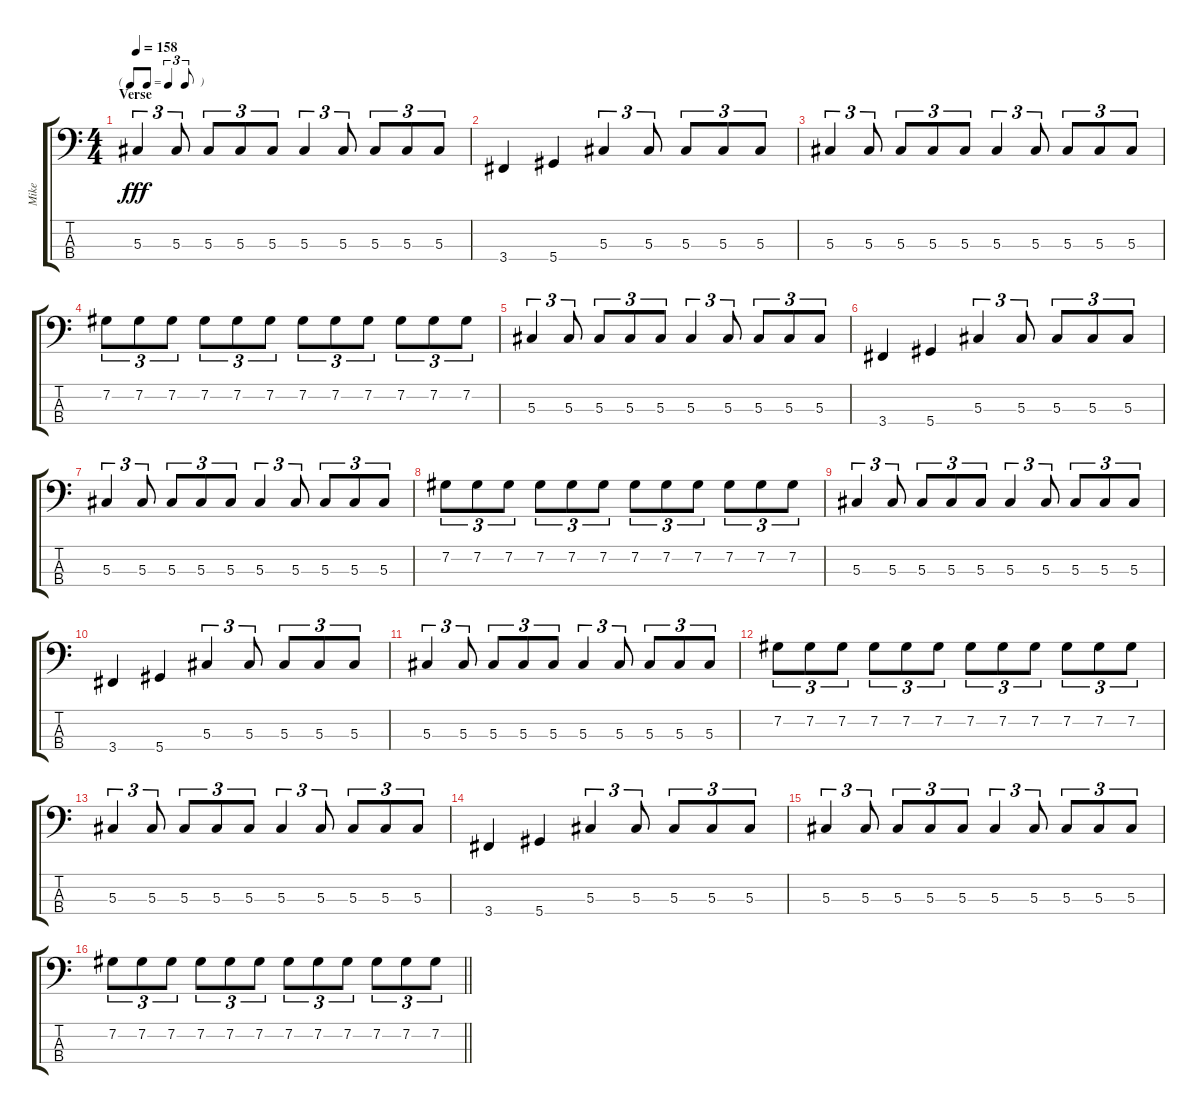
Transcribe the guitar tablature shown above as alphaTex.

\track ("Mike" "Mike") {instrument electricbasspick}
\staff {score tabs}
\tuning (Gb2 Db2 Ab1 Eb1) {hide}
\ts (4 4)
\tf triplet8th
\section ("" "Verse")
\tempo 158
\clef f4
\ks c
5.3.4{tu (3 2) dy fff} 5.3.8{tu (3 2)} 5.3.8{tu (3 2)} 5.3.8{tu (3 2)} 5.3.8{tu (3 2)} 5.3.4{tu (3 2)} 5.3.8{tu (3 2)} 5.3.8{tu (3 2)} 5.3.8{tu (3 2)} 5.3.8{tu (3 2)} |
3.4.4 5.4.4 5.3.4{tu (3 2)} 5.3.8{tu (3 2)} 5.3.8{tu (3 2)} 5.3.8{tu (3 2)} 5.3.8{tu (3 2)} |
5.3.4{tu (3 2)} 5.3.8{tu (3 2)} 5.3.8{tu (3 2)} 5.3.8{tu (3 2)} 5.3.8{tu (3 2)} 5.3.4{tu (3 2)} 5.3.8{tu (3 2)} 5.3.8{tu (3 2)} 5.3.8{tu (3 2)} 5.3.8{tu (3 2)} |
7.2.8{tu (3 2)} 7.2.8{tu (3 2)} 7.2.8{tu (3 2)} 7.2.8{tu (3 2)} 7.2.8{tu (3 2)} 7.2.8{tu (3 2)} 7.2.8{tu (3 2)} 7.2.8{tu (3 2)} 7.2.8{tu (3 2)} 7.2.8{tu (3 2)} 7.2.8{tu (3 2)} 7.2.8{tu (3 2)} |
5.3.4{tu (3 2)} 5.3.8{tu (3 2)} 5.3.8{tu (3 2)} 5.3.8{tu (3 2)} 5.3.8{tu (3 2)} 5.3.4{tu (3 2)} 5.3.8{tu (3 2)} 5.3.8{tu (3 2)} 5.3.8{tu (3 2)} 5.3.8{tu (3 2)} |
3.4.4 5.4.4 5.3.4{tu (3 2)} 5.3.8{tu (3 2)} 5.3.8{tu (3 2)} 5.3.8{tu (3 2)} 5.3.8{tu (3 2)} |
5.3.4{tu (3 2)} 5.3.8{tu (3 2)} 5.3.8{tu (3 2)} 5.3.8{tu (3 2)} 5.3.8{tu (3 2)} 5.3.4{tu (3 2)} 5.3.8{tu (3 2)} 5.3.8{tu (3 2)} 5.3.8{tu (3 2)} 5.3.8{tu (3 2)} |
7.2.8{tu (3 2)} 7.2.8{tu (3 2)} 7.2.8{tu (3 2)} 7.2.8{tu (3 2)} 7.2.8{tu (3 2)} 7.2.8{tu (3 2)} 7.2.8{tu (3 2)} 7.2.8{tu (3 2)} 7.2.8{tu (3 2)} 7.2.8{tu (3 2)} 7.2.8{tu (3 2)} 7.2.8{tu (3 2)} |
5.3.4{tu (3 2)} 5.3.8{tu (3 2)} 5.3.8{tu (3 2)} 5.3.8{tu (3 2)} 5.3.8{tu (3 2)} 5.3.4{tu (3 2)} 5.3.8{tu (3 2)} 5.3.8{tu (3 2)} 5.3.8{tu (3 2)} 5.3.8{tu (3 2)} |
3.4.4 5.4.4 5.3.4{tu (3 2)} 5.3.8{tu (3 2)} 5.3.8{tu (3 2)} 5.3.8{tu (3 2)} 5.3.8{tu (3 2)} |
5.3.4{tu (3 2)} 5.3.8{tu (3 2)} 5.3.8{tu (3 2)} 5.3.8{tu (3 2)} 5.3.8{tu (3 2)} 5.3.4{tu (3 2)} 5.3.8{tu (3 2)} 5.3.8{tu (3 2)} 5.3.8{tu (3 2)} 5.3.8{tu (3 2)} |
7.2.8{tu (3 2)} 7.2.8{tu (3 2)} 7.2.8{tu (3 2)} 7.2.8{tu (3 2)} 7.2.8{tu (3 2)} 7.2.8{tu (3 2)} 7.2.8{tu (3 2)} 7.2.8{tu (3 2)} 7.2.8{tu (3 2)} 7.2.8{tu (3 2)} 7.2.8{tu (3 2)} 7.2.8{tu (3 2)} |
5.3.4{tu (3 2)} 5.3.8{tu (3 2)} 5.3.8{tu (3 2)} 5.3.8{tu (3 2)} 5.3.8{tu (3 2)} 5.3.4{tu (3 2)} 5.3.8{tu (3 2)} 5.3.8{tu (3 2)} 5.3.8{tu (3 2)} 5.3.8{tu (3 2)} |
3.4.4 5.4.4 5.3.4{tu (3 2)} 5.3.8{tu (3 2)} 5.3.8{tu (3 2)} 5.3.8{tu (3 2)} 5.3.8{tu (3 2)} |
5.3.4{tu (3 2)} 5.3.8{tu (3 2)} 5.3.8{tu (3 2)} 5.3.8{tu (3 2)} 5.3.8{tu (3 2)} 5.3.4{tu (3 2)} 5.3.8{tu (3 2)} 5.3.8{tu (3 2)} 5.3.8{tu (3 2)} 5.3.8{tu (3 2)} |
\barLineRight lightlight
7.2.8{tu (3 2)} 7.2.8{tu (3 2)} 7.2.8{tu (3 2)} 7.2.8{tu (3 2)} 7.2.8{tu (3 2)} 7.2.8{tu (3 2)} 7.2.8{tu (3 2)} 7.2.8{tu (3 2)} 7.2.8{tu (3 2)} 7.2.8{tu (3 2)} 7.2.8{tu (3 2)} 7.2.8{tu (3 2)}
